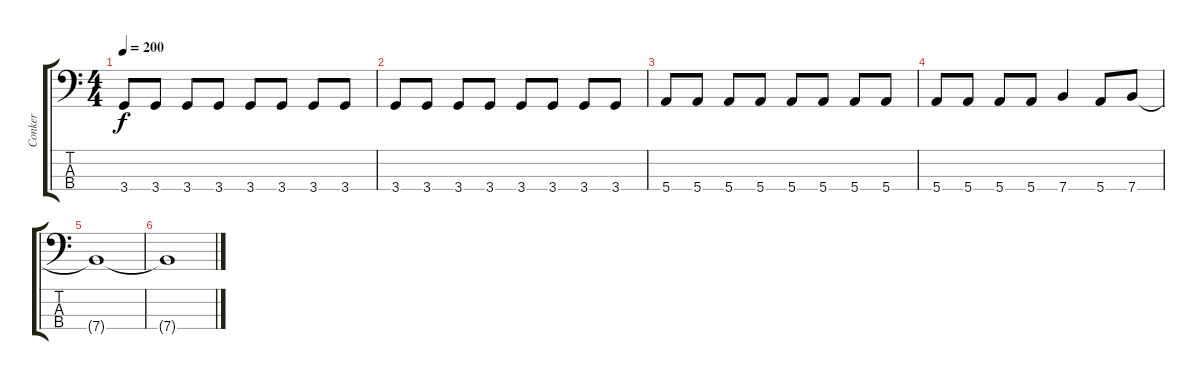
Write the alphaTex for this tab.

\track ("Conker" "Conker") {instrument electricbassfinger}
\staff {score tabs}
\tuning (G2 D2 A1 E1) {hide}
\ts (4 4)
\tempo 200
\clef f4
\ks c
3.4.8{dy f} 3.4.8 3.4.8 3.4.8 3.4.8 3.4.8 3.4.8 3.4.8 |
3.4.8 3.4.8 3.4.8 3.4.8 3.4.8 3.4.8 3.4.8 3.4.8 |
5.4.8 5.4.8 5.4.8 5.4.8 5.4.8 5.4.8 5.4.8 5.4.8 |
5.4.8 5.4.8 5.4.8 5.4.8 7.4.4 5.4.8 7.4.8 |
7.4{t}.1 |
7.4{t}.1
